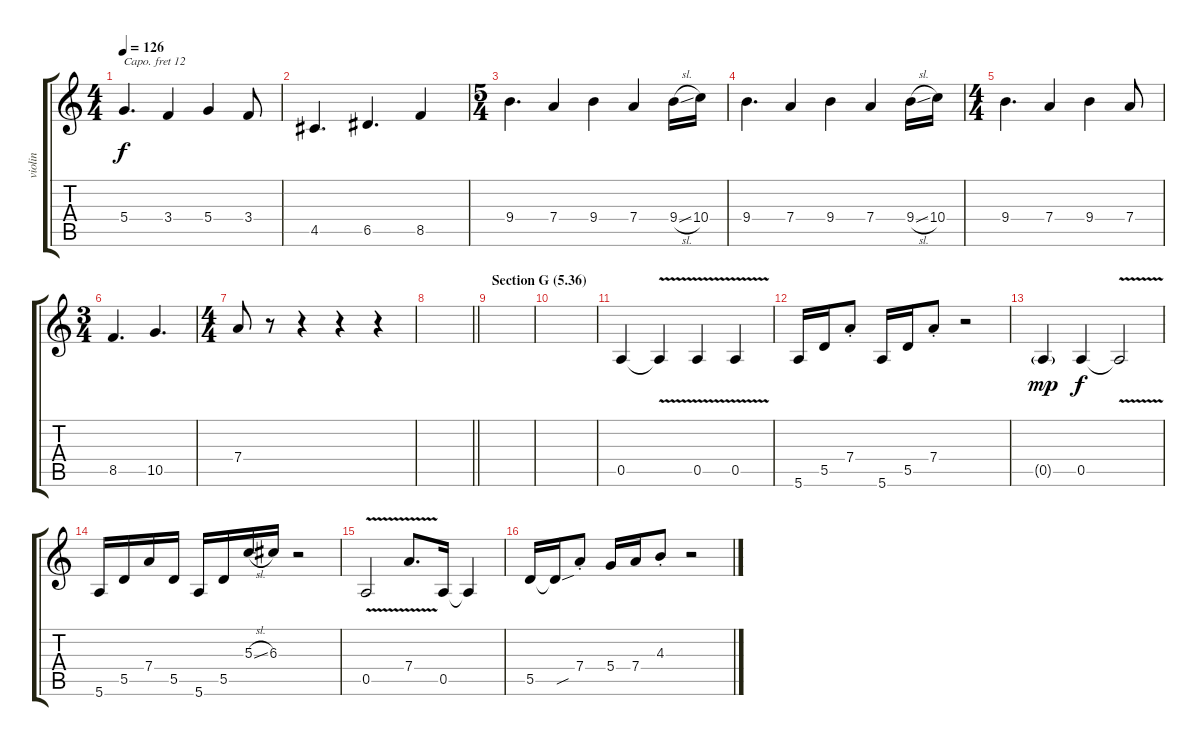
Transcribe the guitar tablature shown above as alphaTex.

\track ("violin" "violin") {instrument violin}
\staff {score tabs}
\capo 12
\tuning (E4 B3 G3 D3 A2 E2) {hide}
\ts (4 4)
\tempo 126
\clef g2
\ks c
5.4.4{d dy f} 3.4.4 5.4.4 3.4.8 |
4.5.4{d} 6.5.4{d} 8.5.4 |
\ts (5 4)
9.4.4{d} 7.4.4 9.4.4 7.4.4 9.4{sl}.16 10.4.16 |
9.4.4{d} 7.4.4 9.4.4 7.4.4 9.4{sl}.16 10.4.16 |
\ts (4 4)
9.4.4{d} 7.4.4 9.4.4 7.4.8 |
\ts (3 4)
8.5.4{d} 10.5.4{d} |
\ts (4 4)
7.4.8 r.8 r.4 r.4 r.4 |
\barLineRight lightlight
|
\section ("" "Section G (5.36)")
|
|
0.5.4 0.5{v t}.4 0.5{v}.4 0.5{v}.4 |
5.6.16 5.5.16 7.4{st}.8 5.6.16 5.5.16 7.4{st}.8 r.2 |
0.5{g}.4{dy mp} 0.5.4{dy f} 0.5{v t}.2 |
5.6.16 5.5.16 7.4.16 5.5.16 5.6.16 5.5.16 5.3{sl}.16 6.3.16 r.2 |
0.5{v}.2 7.4{v}.8{d} 0.5.16 0.5{t}.4 |
5.5.16 5.5{sou t}.16 7.4{st}.8 5.4.16 7.4.16 4.3{st}.8 r.2
